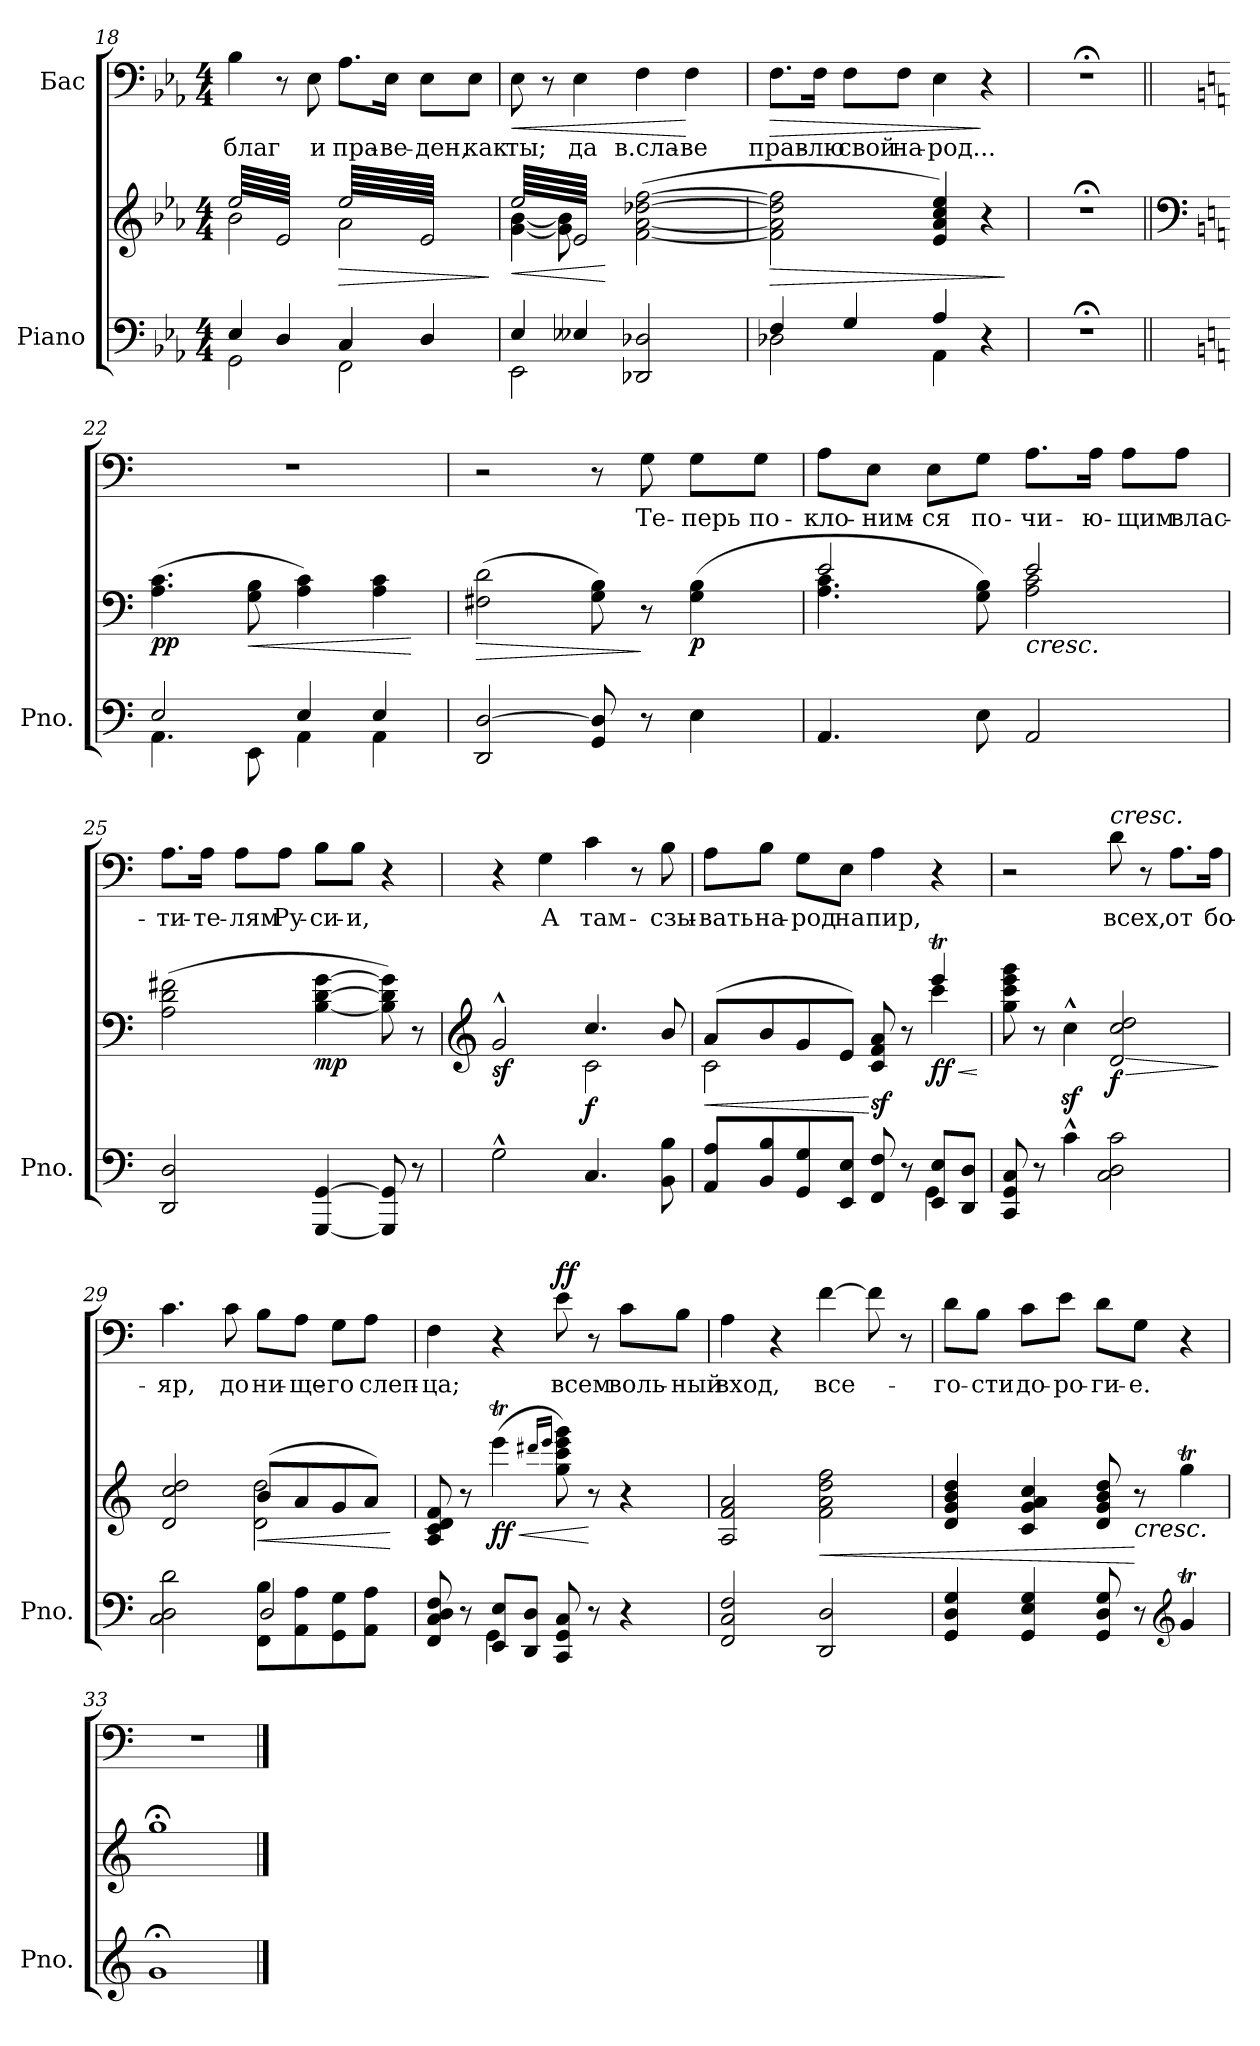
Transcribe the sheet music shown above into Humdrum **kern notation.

**kern	**kern	**dynam	**kern	**text	**dynam
*part2	*part2	*part2	*part1	*part1	*part1
*staff3	*staff2	*staff2/3	*staff1	*staff1	*staff1
*I"Piano	*	*	*I"Бас	*	*
*I'Pno.	*	*	*	*	*
*clefF4	*clefG2	*	*clefF4	*	*
*k[b-e-a-]	*k[b-e-a-]	*	*k[b-e-a-]	*	*
*M4/4	*M4/4	*	*M4/4	*	*
=18	=18	=18	=18	=18	=18
*^	*^	*	*	*	*
!	!	!	!	!	!	!LO:LY:b	!
*	*	*tremolo	*	*	*	*	*
4E-/	2GG\	64ee-/LLLL	2b-\	.	4B-\	благ	.
.	.	64e-/	.	.	.	.	.
.	.	64ee-/	.	.	.	.	.
.	.	64e-/	.	.	.	.	.
.	.	64ee-/	.	.	.	.	.
.	.	64e-/	.	.	.	.	.
.	.	64ee-/	.	.	.	.	.
.	.	64e-/	.	.	.	.	.
.	.	64ee-/	.	.	.	.	.
.	.	64e-/	.	.	.	.	.
.	.	64ee-/	.	.	.	.	.
.	.	64e-/	.	.	.	.	.
.	.	64ee-/	.	.	.	.	.
.	.	64e-/	.	.	.	.	.
.	.	64ee-/	.	.	.	.	.
.	.	64e-/	.	.	.	.	.
4D/	.	64ee-/	.	.	8r	.	.
.	.	64e-/	.	.	.	.	.
.	.	64ee-/	.	.	.	.	.
.	.	64e-/	.	.	.	.	.
.	.	64ee-/	.	.	.	.	.
.	.	64e-/	.	.	.	.	.
.	.	64ee-/	.	.	.	.	.
.	.	64e-/	.	.	.	.	.
!	!	!	!	!	!	!LO:LY:b	!
.	.	64ee-/	.	.	8E-\	и	.
.	.	64e-/	.	.	.	.	.
.	.	64ee-/	.	.	.	.	.
.	.	64e-/	.	.	.	.	.
.	.	64ee-/	.	.	.	.	.
.	.	64e-/	.	.	.	.	.
.	.	64ee-/	.	.	.	.	.
.	.	64e-/JJJJ	.	.	.	.	.
!	!	!	!	!LO:HP:b	!	!LO:LY:b	!
4C/	2FF\	64ee-/LLLL	2a-\	>	8.A-\L	пра-	.
.	.	64e-/	.	.	.	.	.
.	.	64ee-/	.	.	.	.	.
.	.	64e-/	.	.	.	.	.
.	.	64ee-/	.	.	.	.	.
.	.	64e-/	.	.	.	.	.
.	.	64ee-/	.	.	.	.	.
.	.	64e-/	.	.	.	.	.
.	.	64ee-/	.	.	.	.	.
.	.	64e-/	.	.	.	.	.
.	.	64ee-/	.	.	.	.	.
.	.	64e-/	.	.	.	.	.
!	!	!	!	!	!	!LO:LY:b	!
.	.	64ee-/	.	.	16E-\Jk	-ве-	.
.	.	64e-/	.	.	.	.	.
.	.	64ee-/	.	.	.	.	.
.	.	64e-/	.	.	.	.	.
!	!	!	!	!	!	!LO:LY:b	!
4D/	.	64ee-/	.	.	8E-\L	-ден,	.
.	.	64e-/	.	.	.	.	.
.	.	64ee-/	.	.	.	.	.
.	.	64e-/	.	.	.	.	.
.	.	64ee-/	.	.	.	.	.
.	.	64e-/	.	.	.	.	.
.	.	64ee-/	.	.	.	.	.
.	.	64e-/	.	.	.	.	.
!	!	!	!	!	!	!LO:LY:b	!
.	.	64ee-/	.	.	8E-\J	как	.
.	.	64e-/	.	.	.	.	.
.	.	64ee-/	.	.	.	.	.
.	.	64e-/	.	.	.	.	.
.	.	64ee-/	.	.	.	.	.
.	.	64e-/	.	.	.	.	.
.	.	64ee-/	.	.	.	.	.
.	.	64e-/JJJJ	.	.	.	.	.
*v	*v	*	*	*	*	*	*
*	*v	*v	*	*	*	*
.	.	]	.	.	.
=19	=19	=19	=19	=19	=19
*^	*	*	*	*	*
!	!	!	!LO:HP:b	!	!LO:LY:b	!LO:HP:b
*	*	*^	*	*	*	*
4E-/	2EE-\	64ee-/LLLL	[4g\ [4b-\	<	8E-\	ты;	<
.	.	64e-/	.	.	.	.	.
.	.	64ee-/	.	.	.	.	.
.	.	64e-/	.	.	.	.	.
.	.	64ee-/	.	.	.	.	.
.	.	64e-/	.	.	.	.	.
.	.	64ee-/	.	.	.	.	.
.	.	64e-/	.	.	.	.	.
.	.	64ee-/	.	.	8r	.	.
.	.	64e-/	.	.	.	.	.
.	.	64ee-/	.	.	.	.	.
.	.	64e-/	.	.	.	.	.
.	.	64ee-/	.	.	.	.	.
.	.	64e-/	.	.	.	.	.
.	.	64ee-/	.	.	.	.	.
.	.	64e-/	.	.	.	.	.
!	!	!	!	!	!	!LO:LY:b	!
4E--X/	.	64ee-/	8g\] 8b-\]	.	4E-\	да	.
.	.	64e-/	.	.	.	.	.
.	.	64ee-/	.	.	.	.	.
.	.	64e-/	.	.	.	.	.
.	.	64ee-/	.	.	.	.	.
.	.	64e-/	.	.	.	.	.
.	.	64ee-/	.	.	.	.	.
.	.	64e-/	.	.	.	.	.
.	.	64ee-/	2ryy	[	.	.	.
.	.	64e-/	.	.	.	.	.
.	.	64ee-/	.	.	.	.	.
.	.	64e-/	.	.	.	.	.
.	.	64ee-/	.	.	.	.	.
.	.	64e-/	.	.	.	.	.
.	.	64ee-/	.	.	.	.	.
.	.	64e-/JJJJ	.	.	.	.	.
*	*	*Xtremolo	*	*	*	*	*
!	!	!	!	!	!	!LO:LY:b	!
2DD-X/ 2D-X/	2ryy	(<[2f\ [2a-\ [2dd-X\ [2ff\	.	.	4F\	в.сла-	.
.	.	.	.	.	.	.	.
.	.	.	.	.	.	.	.
.	.	.	.	.	.	.	.
.	.	.	.	.	.	.	.
.	.	.	.	.	.	.	.
.	.	.	.	.	.	.	.
.	.	.	.	.	.	.	.
.	.	.	.	.	.	.	.
.	.	.	.	.	.	.	.
.	.	.	.	.	.	.	.
.	.	.	.	.	.	.	.
.	.	.	.	.	.	.	.
.	.	.	.	.	.	.	.
.	.	.	.	.	.	.	.
.	.	.	.	.	.	.	.
!	!	!	!	!	!	!LO:LY:b	!
.	.	.	.	.	4F\	-ве	[
.	.	.	8ryy	.	.	.	.
=20	=20	=20	=20	=20	=20	=20	=20
!	!	!	!	!LO:HP:b	!	!LO:LY:b	!LO:HP:b
*	*	*v	*v	*	*	*	*
4F/	2D-X\	2f\] 2a-\] 2dd-\] 2ff\]	>	8.F\L	прав-	>
!	!	!	!	!	!LO:LY:b	!
.	.	.	.	16F\Jk	-лю	.
!	!	!	!	!	!LO:LY:b	!
4G/	.	.	.	8F\L	свой	.
!	!	!	!	!	!LO:LY:b	!
.	.	.	.	8F\J	на-	.
!	!	!	!	!	!LO:LY:b	!
4A-/	4AA-\	4e-/ 4a-/ 4cc/ 4ee-/)	.	4E-\	-род...	.
4r	4ryy	4r	.	4r	.	]
*v	*v	*	*	*	*	*
.	.	]	.	.	.
=21	=21	=21	=21	=21	=21
1r;<	1r;<	.	1r;<	.	.
!!LO:LB:g=z
=22||	=22||	=22||	=22||	=22||	=22||
*	*clefF4	*	*	*	*
*k[]	*k[]	*	*k[]	*	*
*^	*	*	*	*	*
!	!	!	!LO:DY:b	!	!	!
4.AA\	2E/	(>4.A\ 4.c\	pp	1r	.	.
!	!	!	!LO:HP:b	!	!	!
8EE\	.	8G\ 8B\	<	.	.	.
4AA\	4E/	4A\ 4c\)	.	.	.	.
4AA\	4E/	4A\ 4c\	.	.	.	.
*v	*v	*	*	*	*	*
.	.	[	.	.	.
=23	=23	=23	=23	=23	=23
!	!	!LO:HP:b	!	!	!
2DD/ [2D/	(>2F#X\ 2d\	>	2r	.	.
8GG/ 8D/]	8G\ 8B\)	.	8r	.	.
!	!	!	!	!LO:LY:b	!
8r	8r	]	8G\	Те-	.
!	!	!LO:DY:b	!	!LO:LY:b	!
4E\	(<4G\ 4B\	p	8G\L	-перь	.
!	!	!	!	!LO:LY:b	!
.	.	.	8G\J	по-	.
=24	=24	=24	=24	=24	=24
*	*^	*	*	*	*
!	!	!	!	!	!LO:LY:b	!
4.AA/	4.A\ 4.c\	2e/	.	8A\L	-кло-	.
!	!	!	!	!	!LO:LY:b	!
.	.	.	.	8E\J	-ним-	.
!	!	!	!	!	!LO:LY:b	!
.	.	.	.	8E\L	-ся	.
!	!	!	!	!	!LO:LY:b	!
8E\	8G\ 8B\)	.	.	8G\J	по-	.
!	!LO:TX:b:i:t=cresc.	!	!	!	!	!
!	!	!	!	!	!LO:LY:b	!
2AA/	2A\ 2c\	2e/	.	8.A\L	-чи-	.
!	!	!	!	!	!LO:LY:b	!
.	.	.	.	16A\Jk	-ю-	.
!	!	!	!	!	!LO:LY:b	!
.	.	.	.	8A\L	-щим	.
!	!	!	!	!	!LO:LY:b	!
.	.	.	.	8A\J	влас-	.
*	*v	*v	*	*	*	*
=25	=25	=25	=25	=25	=25
!	!	!	!	!LO:LY:b	!
2DD/ 2D/	(>2A\ 2d\ 2f#X\	.	8.A\L	-ти-	.
!	!	!	!	!LO:LY:b	!
.	.	.	16A\Jk	-те-	.
!	!	!	!	!LO:LY:b	!
.	.	.	8A\L	-лям	.
!	!	!	!	!LO:LY:b	!
.	.	.	8A\J	Ру-	.
!	!	!LO:DY:b	!	!LO:LY:b	!
[4GGG/ [4GG/	[4B\ [4d\ [4g\	mp	8B\L	-си-	.
!	!	!	!	!LO:LY:b	!
.	.	.	8B\J	-и,	.
8GGG/] 8GG/]	8B\] 8d\] 8g\])	.	4r	.	.
8r	8r	.	.	.	.
!!LO:PB:g=z
=26	=26	=26	=26	=26	=26
*	*clefG2	*	*	*	*
*	*^	*	*	*	*
!	!	!	!LO:DY:b	!	!	!
2G^^\	2g^^/	2ryy	sf	4r	.	.
!	!	!	!	!	!LO:LY:b	!
.	.	.	.	4G\	А	.
!	!	!	!LO:DY:b	!	!LO:LY:b	!
4.C/	4.cc/	2c\	f	4c\	там-	.
.	.	.	.	8r	.	.
!	!	!	!	!	!LO:LY:b	!
8BB\ 8B\	8b/	.	.	8B\	-сзы-	.
=27	=27	=27	=27	=27	=27	=27
*^	*	*	*	*	*	*
!	!	!	!	!LO:HP:b	!	!LO:LY:b	!
8AA/ 8A/L	2.ryy	(>8a/L	2c\	<	8A\L	-вать	.
!	!	!	!	!	!	!LO:LY:b	!
8BB/ 8B/	.	8b/	.	.	8B\J	на-	.
!	!	!	!	!	!	!LO:LY:b	!
8GG/ 8G/	.	8g/	.	.	8G\L	-род	.
!	!	!	!	!	!	!LO:LY:b	!
8EE/ 8E/J	.	8e/J)	.	.	8E\J	на	.
!	!	!	!	!LO:DY:n=1:b	!	!LO:LY:b	!
8FF/ 8F/	.	8c/ 8f/ 8a/	4ryy	[ sf	4A\	пир,	.
8r	.	8r	.	.	.	.	.
!	!	!	!	!LO:HP:b	!	!	!
!	!	!	!	!LO:DY:n=2:b	!	!	!
8EE/ 8E/L	4GG\	4eeet/	4cccTTT\	< ff	4r	.	.
8DD/ 8D/J	.	.	.	.	.	.	.
*v	*v	*	*	*	*	*	*
*	*v	*v	*	*	*	*
.	.	[	.	.	.
=28	=28	=28	=28	=28	=28
8CC/ 8GG/ 8C/	8gg\ 8ccc\ 8eee\ 8ggg\	.	2r	.	.
8r	8r	.	.	.	.
4c^^\	4ccz<^^\	.	.	.	.
!	!	!	!LO:TX:a:i:t=cresc.	!	!
!	!	!LO:HP:b	!	!LO:LY:b	!
!	!	!LO:DY:n=1:b	!	!	!
2C\ 2D\ 2c\	2d/ 2cc/ 2dd/	> f	8d\	всех,	.
.	.	.	8r	.	.
!	!	!	!	!LO:LY:b	!
.	.	.	8.A\L	от	.
!	!	!	!	!LO:LY:b	!
.	.	.	16A\Jk	бо-	.
.	.	]	.	.	.
!!LO:LB:g=z
=29	=29	=29	=29	=29	=29
*^	*^	*	*	*	*
!	!	!	!	!	!	!LO:LY:b	!
2C\ 2D\ 2d\	2ryy	2d/ 2cc/ 2dd/	2ryy	.	4.c\	-яр,	.
!	!	!	!	!	!	!LO:LY:b	!
.	.	.	.	.	8c\	до	.
!	!	!	!	!LO:HP:b	!	!LO:LY:b	!
8FF\ 8B\L	2D/	(>8b/L	2d\ 2dd\	<	8B\L	ни-	.
!	!	!	!	!	!	!LO:LY:b	!
8AA\ 8A\	.	8a/	.	.	8A\J	-ще-	.
!	!	!	!	!	!	!LO:LY:b	!
8GG\ 8G\	.	8g/	.	.	8G\L	-го	.
!	!	!	!	!	!	!LO:LY:b	!
8AA\ 8A\J	.	8a/J)	.	.	8A\J	слеп-	.
*v	*v	*	*	*	*	*	*
*	*v	*v	*	*	*	*
.	.	[	.	.	.
=30	=30	=30	=30	=30	=30
*^	*	*	*	*	*
!	!	!	!	!	!LO:LY:b	!
8FF/ 8C/ 8D/ 8F/	4ryy	8A/ 8c/ 8d/ 8f/	.	4F\	-ца;	.
8r	.	8r	.	.	.	.
!	!	!	!LO:HP:b	!	!	!
!	!	!	!LO:DY:n=1:b	!	!	!
8EE/ 8E/L	4GG\	(>4eeet\	< ff	4r	.	.
8DD/ 8D/J	.	.	.	.	.	.
.	.	16qddd#X/LL	.	.	.	.
.	.	16qeee/JJ	.	.	.	.
!	!	!	!	!	!LO:LY:b	!LO:DY:a
8CC/ 8GG/ 8C/	2ryy	8gg\ 8ccc\ 8eee\ 8ggg\)	.	8e\	всем	ff
8r	.	8r	[	8r	.	.
!	!	!	!	!	!LO:LY:b	!
4r	.	4r	.	8c\L	воль-	.
!	!	!	!	!	!LO:LY:b	!
.	.	.	.	8B\J	-ный	.
*v	*v	*	*	*	*	*
=31	=31	=31	=31	=31	=31
!	!	!	!	!LO:LY:b	!
2FF/ 2C/ 2F/	2A/ 2f/ 2a/	.	4A\	вход,	.
.	.	.	4r	.	.
!	!	!LO:HP:b	!	!LO:LY:b	!
2DD/ 2D/	2f\ 2a\ 2dd\ 2ff\	<	[4f\	все-	.
.	.	.	8f\]	.	.
.	.	.	8r	.	.
=32	=32	=32	=32	=32	=32
!	!	!	!	!LO:LY:b	!
4GG/ 4D/ 4G/	4d/ 4g/ 4b/ 4dd/	.	8d\L	-го-	.
!	!	!	!	!LO:LY:b	!
.	.	.	8B\J	-сти	.
!	!	!	!	!LO:LY:b	!
4GG/ 4E/ 4G/	4c/ 4g/ 4a/ 4cc/	.	8c\L	до-	.
!	!	!	!	!LO:LY:b	!
.	.	.	8e\J	-ро-	.
!	!	!	!	!LO:LY:b	!
8GG/ 8D/ 8G/	8d/ 8g/ 8b/ 8dd/	.	8d\L	-ги-	.
!	!LO:TX:b:i:t=cresc.	!	!	!	!
!	!	!	!	!LO:LY:b	!
8r	8r	[	8G\J	-е.	.
*clefG2	*	*	*	*	*
4gT/	4ggT\	.	4r	.	.
=33	=33	=33	=33	=33	=33
1g;<	1ggTTT;<	.	1r	.	.
==	==	==	==	==	==
*-	*-	*-	*-	*-	*-
